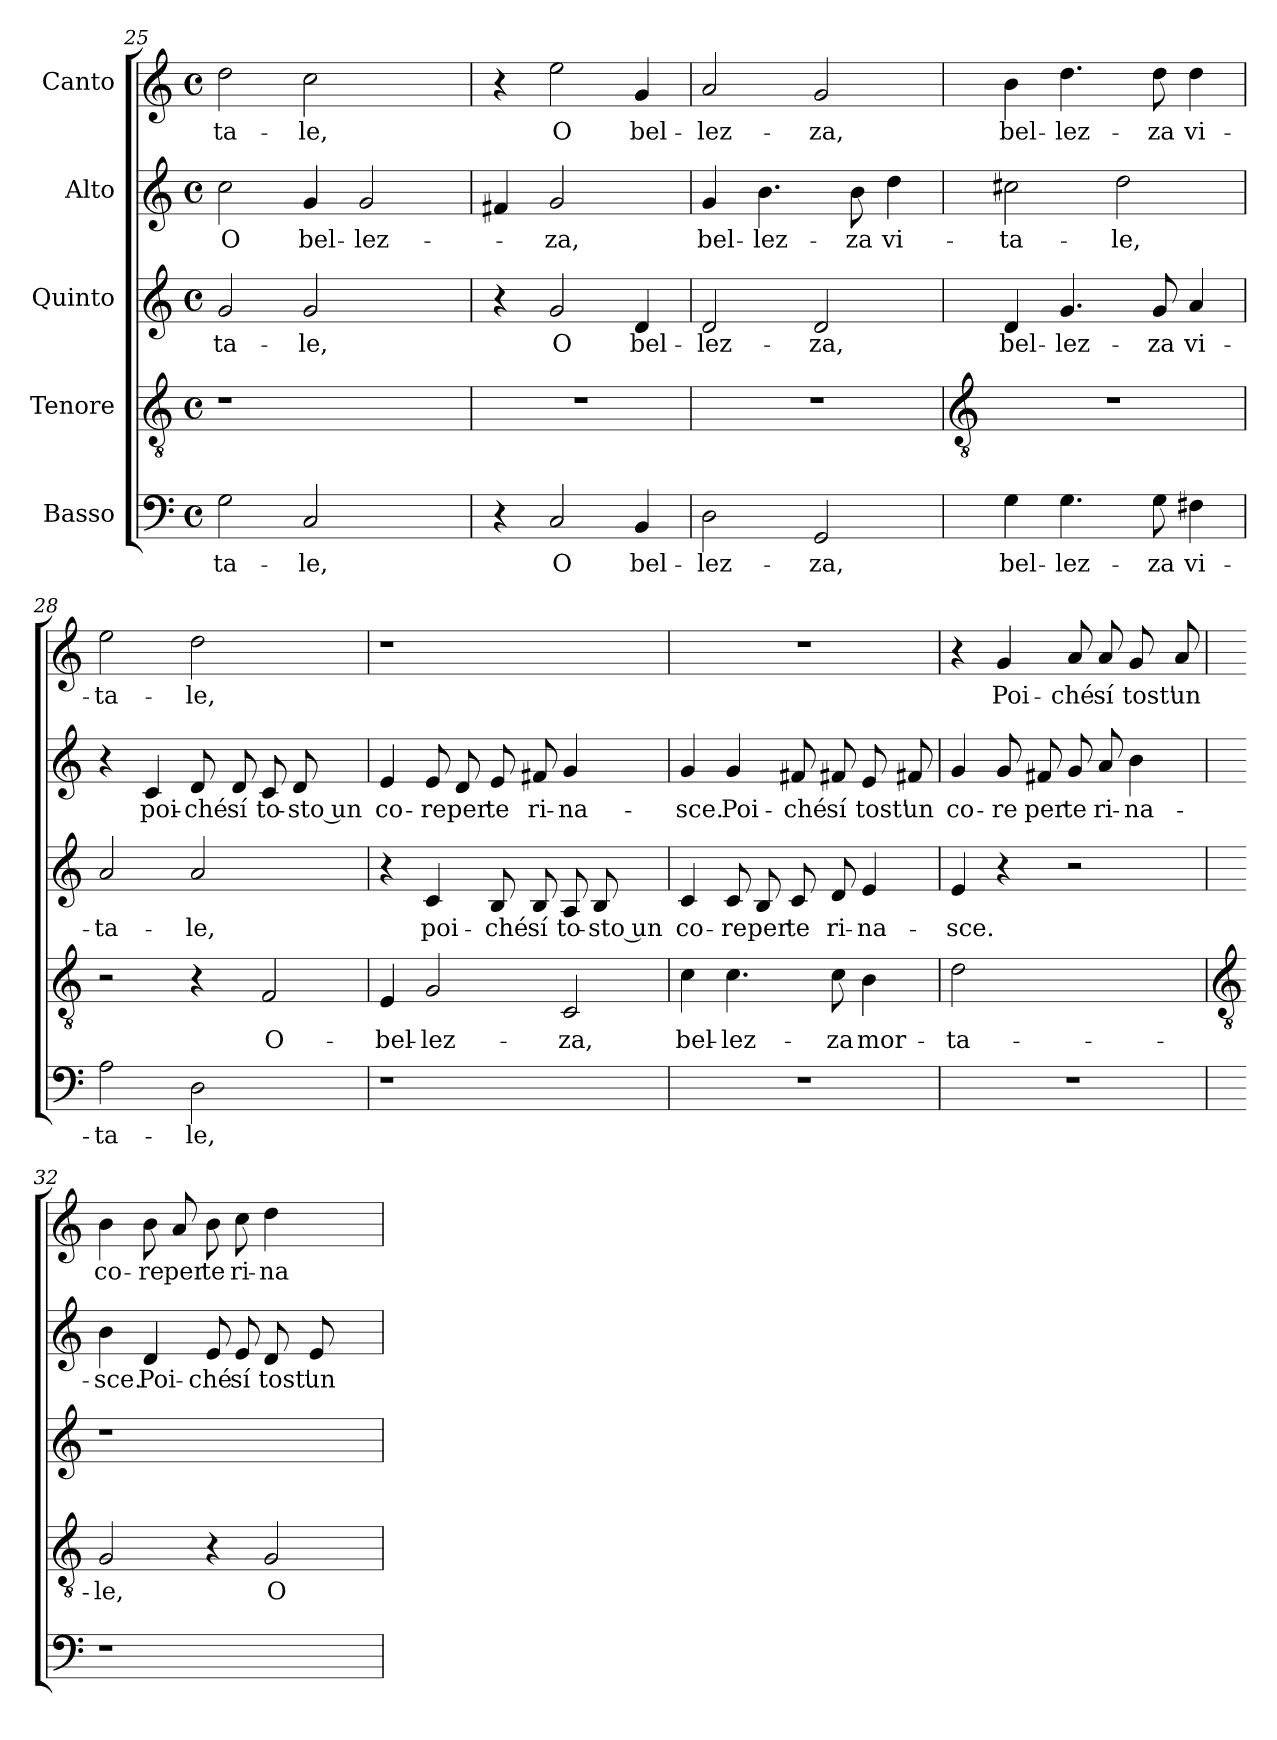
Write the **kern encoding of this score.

**kern	**text	**kern	**text	**kern	**text	**kern	**text	**kern	**text
*part5	*part5	*part4	*part4	*part3	*part3	*part2	*part2	*part1	*part1
*staff5	*staff5	*staff4	*staff4	*staff3	*staff3	*staff2	*staff2	*staff1	*staff1
*I"Basso	*	*I"Tenore	*	*I"Quinto	*	*I"Alto	*	*I"Canto	*
*clefF4	*	*clefGv2	*	*clefG2	*	*clefG2	*	*clefG2	*
*k[]	*	*k[]	*	*k[]	*	*k[]	*	*k[]	*
*C:	*	*C:	*	*C:	*	*C:	*	*C:	*
*M4/4	*	*M4/4	*	*M4/4	*	*M4/4	*	*M4/4	*
*met(c)	*	*met(c)	*	*met(c)	*	*met(c)	*	*met(c)	*
=25A	=25A	=25A	=25A	=25A	=25A	=25A	=25A	=25A	=25A
!	!LO:LY:b	!	!	!	!LO:LY:b	!	!LO:LY:b	!	!LO:LY:b
2G	-ta-	1r	.	2g	-ta-	2cc	O	2dd	-ta-
!	!LO:LY:b	!	!	!	!LO:LY:b	!	!LO:LY:b	!	!LO:LY:b
2C	-le,	.	.	2g	-le,	4g	bel-	2cc	-le,
!	!	!	!	!	!	!	!LO:LY:b	!	!
.	.	.	.	.	.	2g	-lez-	.	.
4ryy	.	4ryy	.	4ryy	.	.	.	4ryy	.
=26	=26	=26	=26	=26	=26	=26	=26	=26	=26
4r	.	1r	.	4r	.	4f#X	.	4r	.
!	!LO:LY:b	!	!	!	!LO:LY:b	!	!LO:LY:b	!	!LO:LY:b
2C	O	.	.	2g	O	2g	-za,	2ee	O
!	!LO:LY:b	!	!	!	!LO:LY:b	!	!	!	!LO:LY:b
4BB	bel-	.	.	4d	bel-	4ryy	.	4g	bel-
!!LO:LB:g=z
=26A	=26A	=26A	=26A	=26A	=26A	=26A	=26A	=26A	=26A
!	!LO:LY:b	!	!	!	!LO:LY:b	!	!LO:LY:b	!	!LO:LY:b
2D	-lez-	1r	.	2d	-lez-	4g	bel-	2a	-lez-
!	!	!	!	!	!	!	!LO:LY:b	!	!
.	.	.	.	.	.	4.b	-lez-	.	.
!	!LO:LY:b	!	!	!	!LO:LY:b	!	!	!	!LO:LY:b
2GG	-za,	.	.	2d	-za,	.	.	2g	-za,
!	!	!	!	!	!	!	!LO:LY:b	!	!
.	.	.	.	.	.	8b	-za	.	.
!	!	!	!	!	!	!	!LO:LY:b	!	!
.	.	.	.	.	.	4dd	vi-	.	.
!!LO:LB:g=z
=27	=27	=27	=27	=27	=27	=27	=27	=27	=27
*	*	*clefGv2	*	*	*	*	*	*	*
!	!LO:LY:b	!	!	!	!LO:LY:b	!	!LO:LY:b	!	!LO:LY:b
4G	bel-	1r	.	4d	bel-	2cc#X	-ta-	4b	bel-
!	!LO:LY:b	!	!	!	!LO:LY:b	!	!	!	!LO:LY:b
4.G	-lez-	.	.	4.g	-lez-	.	.	4.dd	-lez-
!	!	!	!	!	!	!	!LO:LY:b	!	!
.	.	.	.	.	.	2dd	-le,	.	.
!	!LO:LY:b	!	!	!	!LO:LY:b	!	!	!	!LO:LY:b
8G	-za	.	.	8g	-za	.	.	8dd	-za
!	!LO:LY:b	!	!	!	!LO:LY:b	!	!	!	!LO:LY:b
4F#X	vi-	.	.	4a	vi-	.	.	4dd	vi-
=28	=28	=28	=28	=28	=28	=28	=28	=28	=28
!	!LO:LY:b	!	!	!	!LO:LY:b	!	!	!	!LO:LY:b
2A	-ta-	2r	.	2a	-ta-	4r	.	2ee	-ta-
!	!	!	!	!	!	!	!LO:LY:b	!	!
.	.	.	.	.	.	4c	poi-	.	.
!	!LO:LY:b	!	!	!	!LO:LY:b	!	!LO:LY:b	!	!LO:LY:b
2D	-le,	4r	.	2a	-le,	8d	-ché	2dd	-le,
!	!	!	!	!	!	!	!LO:LY:b	!	!
.	.	.	.	.	.	8d	sí	.	.
!	!	!	!LO:LY:b	!	!	!	!LO:LY:b	!	!
.	.	2F	O-	.	.	8c	to-	.	.
!	!	!	!	!	!	!	!LO:LY:b	!	!
.	.	.	.	.	.	8d	-sto un	.	.
4ryy	.	.	.	4ryy	.	4ryy	.	4ryy	.
=29	=29	=29	=29	=29	=29	=29	=29	=29	=29
!	!	!	!LO:LY:b	!	!	!	!LO:LY:b	!	!
1r	.	4E	-bel-	4r	.	4e	co-	1r	.
!	!	!	!LO:LY:b	!	!LO:LY:b	!	!LO:LY:b	!	!
.	.	2G	-lez-	4c	poi-	8e	-re	.	.
!	!	!	!	!	!	!	!LO:LY:b	!	!
.	.	.	.	.	.	8d	per	.	.
!	!	!	!	!	!LO:LY:b	!	!LO:LY:b	!	!
.	.	.	.	8B	-ché	8e	te	.	.
!	!	!	!	!	!LO:LY:b	!	!LO:LY:b	!	!
.	.	.	.	8B	sí	8f#X	ri-	.	.
!	!	!	!LO:LY:b	!	!LO:LY:b	!	!LO:LY:b	!	!
.	.	2C	-za,	8A	to-	4g	-na-	.	.
!	!	!	!	!	!LO:LY:b	!	!	!	!
.	.	.	.	8B	-sto un	.	.	.	.
4ryy	.	.	.	4ryy	.	4ryy	.	4ryy	.
=30	=30	=30	=30	=30	=30	=30	=30	=30	=30
!	!	!	!LO:LY:b	!	!LO:LY:b	!	!LO:LY:b	!	!
1r	.	4c	bel-	4c	co-	4g	-sce.	1r	.
!	!	!	!LO:LY:b	!	!LO:LY:b	!	!LO:LY:b	!	!
.	.	4.c	-lez-	8c	-re	4g	Poi-	.	.
!	!	!	!	!	!LO:LY:b	!	!	!	!
.	.	.	.	8B	per	.	.	.	.
!	!	!	!	!	!LO:LY:b	!	!LO:LY:b	!	!
.	.	.	.	8c	te	8f#X	-ché	.	.
!	!	!	!LO:LY:b	!	!LO:LY:b	!	!LO:LY:b	!	!
.	.	8c	-za	8d	ri-	8f#X	sí	.	.
!	!	!	!LO:LY:b	!	!LO:LY:b	!	!LO:LY:b	!	!
.	.	4B	mor-	4e	-na-	8e	tost'	.	.
!	!	!	!	!	!	!	!LO:LY:b	!	!
.	.	.	.	.	.	8f#X	un	.	.
!!LO:LB:g=z
=31	=31	=31	=31	=31	=31	=31	=31	=31	=31
!	!	!	!LO:LY:b	!	!LO:LY:b	!	!LO:LY:b	!	!
1r	.	2d	-ta-	4e	-sce.	4g	co-	4r	.
!	!	!	!	!	!	!	!LO:LY:b	!	!LO:LY:b
.	.	.	.	4r	.	8g	-re	4g	Poi-
!	!	!	!	!	!	!	!LO:LY:b	!	!
.	.	.	.	.	.	8f#X	per	.	.
!	!	!	!	!	!	!	!LO:LY:b	!	!LO:LY:b
.	.	2ryy	.	2r	.	8g	te	8a	-ché
!	!	!	!	!	!	!	!LO:LY:b	!	!LO:LY:b
.	.	.	.	.	.	8a	ri-	8a	sí
!	!	!	!	!	!	!	!LO:LY:b	!	!LO:LY:b
.	.	.	.	.	.	4b	-na-	8g	tost'
!	!	!	!	!	!	!	!	!	!LO:LY:b
.	.	.	.	.	.	.	.	8a	un
!!LO:LB:g=z
=32	=32	=32	=32	=32	=32	=32	=32	=32	=32
*	*	*clefGv2	*	*	*	*	*	*	*
!	!	!	!LO:LY:b	!	!	!	!LO:LY:b	!	!LO:LY:b
1r	.	2G	-le,	1r	.	4b	-sce.	4b	co-
!	!	!	!	!	!	!	!LO:LY:b	!	!LO:LY:b
.	.	.	.	.	.	4d	Poi-	8b	-re
!	!	!	!	!	!	!	!	!	!LO:LY:b
.	.	.	.	.	.	.	.	8a	per
!	!	!	!	!	!	!	!LO:LY:b	!	!LO:LY:b
.	.	4r	.	.	.	8e	-ché	8b	te
!	!	!	!	!	!	!	!LO:LY:b	!	!LO:LY:b
.	.	.	.	.	.	8e	sí	8cc	ri-
!	!	!	!LO:LY:b	!	!	!	!LO:LY:b	!	!LO:LY:b
.	.	2G	O	.	.	8d	tost'	4dd	-na-
!	!	!	!	!	!	!	!LO:LY:b	!	!
.	.	.	.	.	.	8e	un	.	.
4ryy	.	.	.	4ryy	.	4ryy	.	4ryy	.
=	=	=	=	=	=	=	=	=	=
*-	*-	*-	*-	*-	*-	*-	*-	*-	*-
